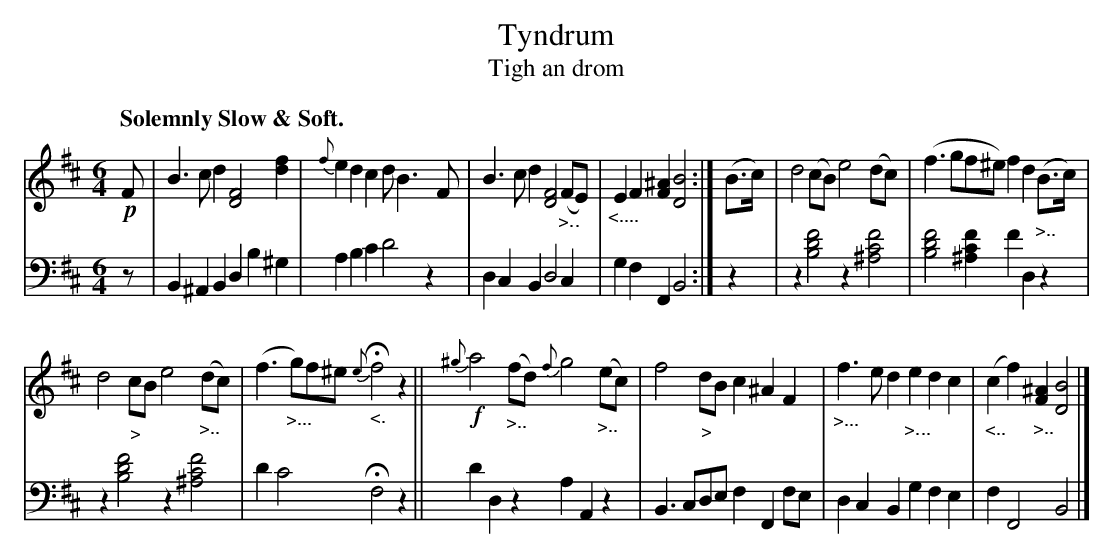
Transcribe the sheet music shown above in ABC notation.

X:1
T: Tyndrum
T: Tigh an drom
M: 6/4
L: 1/8
Q: "Solemnly Slow & Soft."
K: Bm
V: 1 staves=2
!p!F |\
B3cd2 [F4D4][f2d2] | {f}e2d2c2 dB3xF |\
B3cd2 [F4D4]"_>.."(FE) | "_<...."E2F2[^A2F2] [B4D4] :|\
(B>c) |\
d4(cB) e4(dc) | (f3gf^e) f2d2("_>.."B>c) |
d4"_>"cB e4"_>.."(dc) | (f3"_>..."g)f^e"_<."{e}Hf4 z2 ||!f!\
{^g}a4("_>.."fd) {f}g4("_>.."ec) | f4"_>"dB c2^A2F2 |\
"_>..."f3ed2 "_>..."e2d2c2 | ("_<.."c2f2)"_>.."[^A2F2] [B4D4] |]
V: 2 clef=bass middle=d
z |\
B2^A2B2 d2b2^g2 | a2b2c'2 d'4z2 | d2c2B2 d4c2 | g2f2F2 B4 :| z2 |\
z2[b4d'4f'4] z2[^a4c'4f'4] | [b4d'4f'4][^a2c'2f'2] f'2d2z2 |
z2[b4d'4f'4] z2[^a4c'4f'4] | d'2c'4 Hf4z2 ||
d'2d2z2 a2A2z2 | B3cde f2F2fe | d2c2B2 g2f2e2 | f2F4 B4 |]
